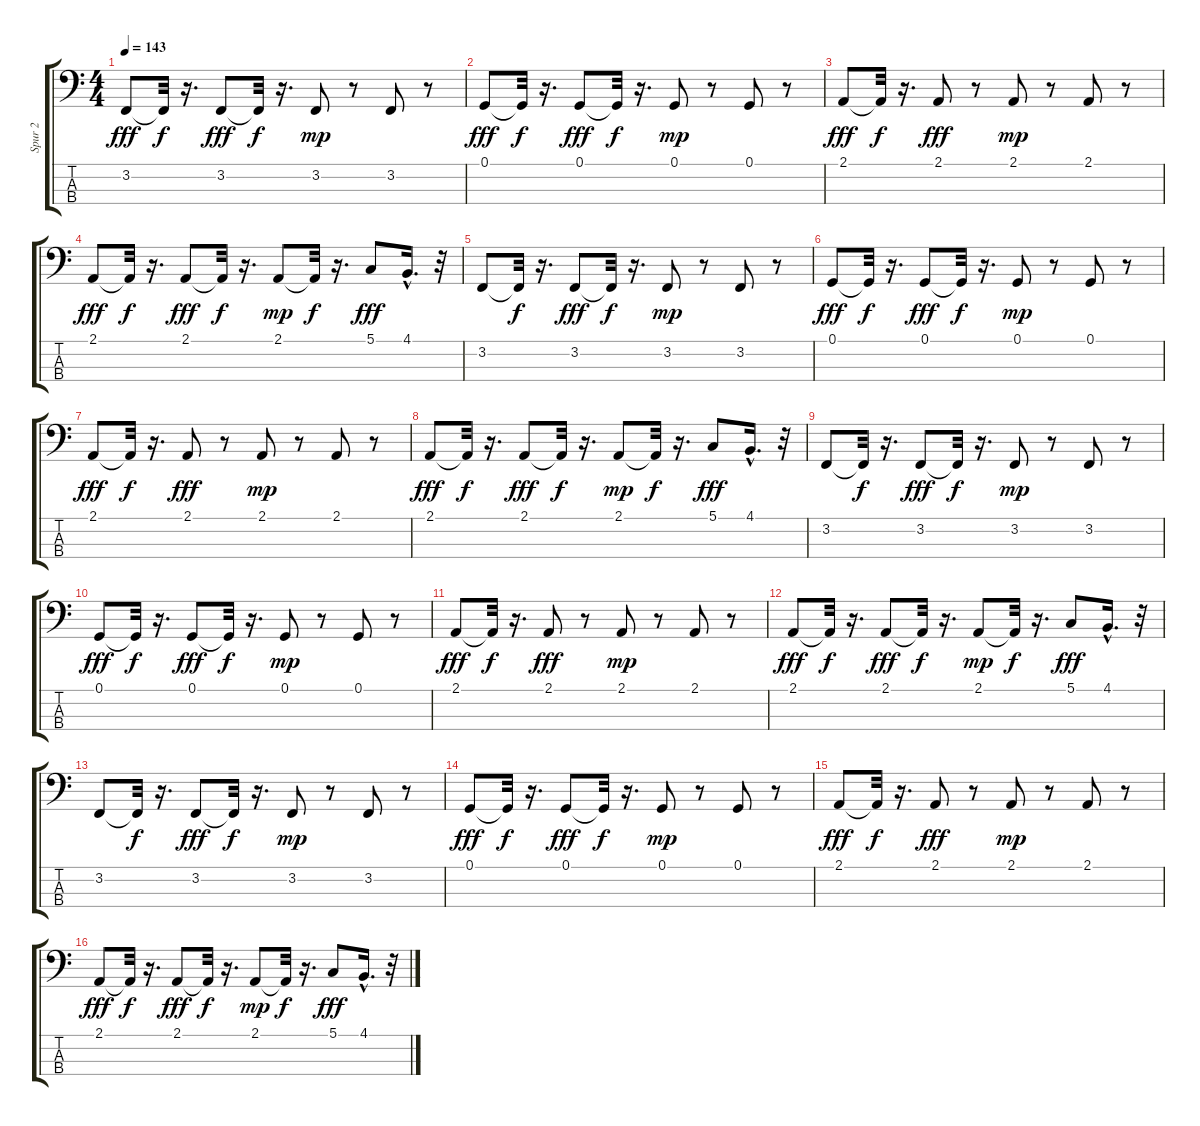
\track ("Spur 2" "Spur 2") {instrument lead2sawtooth}
\staff {score tabs}
\tuning (G2 D2 A1 E1) {hide}
\ts (4 4)
\tempo 143
\clef f4
\ks c
3.2.8{dy fff instrument lead2sawtooth} 3.2{t}.32{dy f} r.16{d} 3.2.8{dy fff} 3.2{t}.32{dy f} r.16{d} 3.2.8{dy mp} r.8 3.2.8 r.8 |
0.1.8{dy fff} 0.1{t}.32{dy f} r.16{d} 0.1.8{dy fff} 0.1{t}.32{dy f} r.16{d} 0.1.8{dy mp} r.8 0.1.8 r.8 |
2.1.8{dy fff} 2.1{t}.32{dy f} r.16{d} 2.1.8{dy fff} r.8 2.1.8{dy mp} r.8 2.1.8 r.8 |
2.1.8{dy fff} 2.1{t}.32{dy f} r.16{d} 2.1.8{dy fff} 2.1{t}.32{dy f} r.16{d} 2.1.8{dy mp} 2.1{t}.32{dy f} r.16{d} 5.1.8{dy fff} 4.1{hac}.16{d} r.32 |
3.2.8 3.2{t}.32{dy f} r.16{d} 3.2.8{dy fff} 3.2{t}.32{dy f} r.16{d} 3.2.8{dy mp} r.8 3.2.8 r.8 |
0.1.8{dy fff} 0.1{t}.32{dy f} r.16{d} 0.1.8{dy fff} 0.1{t}.32{dy f} r.16{d} 0.1.8{dy mp} r.8 0.1.8 r.8 |
2.1.8{dy fff} 2.1{t}.32{dy f} r.16{d} 2.1.8{dy fff} r.8 2.1.8{dy mp} r.8 2.1.8 r.8 |
2.1.8{dy fff} 2.1{t}.32{dy f} r.16{d} 2.1.8{dy fff} 2.1{t}.32{dy f} r.16{d} 2.1.8{dy mp} 2.1{t}.32{dy f} r.16{d} 5.1.8{dy fff} 4.1{hac}.16{d} r.32 |
3.2.8 3.2{t}.32{dy f} r.16{d} 3.2.8{dy fff} 3.2{t}.32{dy f} r.16{d} 3.2.8{dy mp} r.8 3.2.8 r.8 |
0.1.8{dy fff} 0.1{t}.32{dy f} r.16{d} 0.1.8{dy fff} 0.1{t}.32{dy f} r.16{d} 0.1.8{dy mp} r.8 0.1.8 r.8 |
2.1.8{dy fff} 2.1{t}.32{dy f} r.16{d} 2.1.8{dy fff} r.8 2.1.8{dy mp} r.8 2.1.8 r.8 |
2.1.8{dy fff} 2.1{t}.32{dy f} r.16{d} 2.1.8{dy fff} 2.1{t}.32{dy f} r.16{d} 2.1.8{dy mp} 2.1{t}.32{dy f} r.16{d} 5.1.8{dy fff} 4.1{hac}.16{d} r.32 |
3.2.8 3.2{t}.32{dy f} r.16{d} 3.2.8{dy fff} 3.2{t}.32{dy f} r.16{d} 3.2.8{dy mp} r.8 3.2.8 r.8 |
0.1.8{dy fff} 0.1{t}.32{dy f} r.16{d} 0.1.8{dy fff} 0.1{t}.32{dy f} r.16{d} 0.1.8{dy mp} r.8 0.1.8 r.8 |
2.1.8{dy fff} 2.1{t}.32{dy f} r.16{d} 2.1.8{dy fff} r.8 2.1.8{dy mp} r.8 2.1.8 r.8 |
2.1.8{dy fff} 2.1{t}.32{dy f} r.16{d} 2.1.8{dy fff} 2.1{t}.32{dy f} r.16{d} 2.1.8{dy mp} 2.1{t}.32{dy f} r.16{d} 5.1.8{dy fff} 4.1{hac}.16{d} r.32
